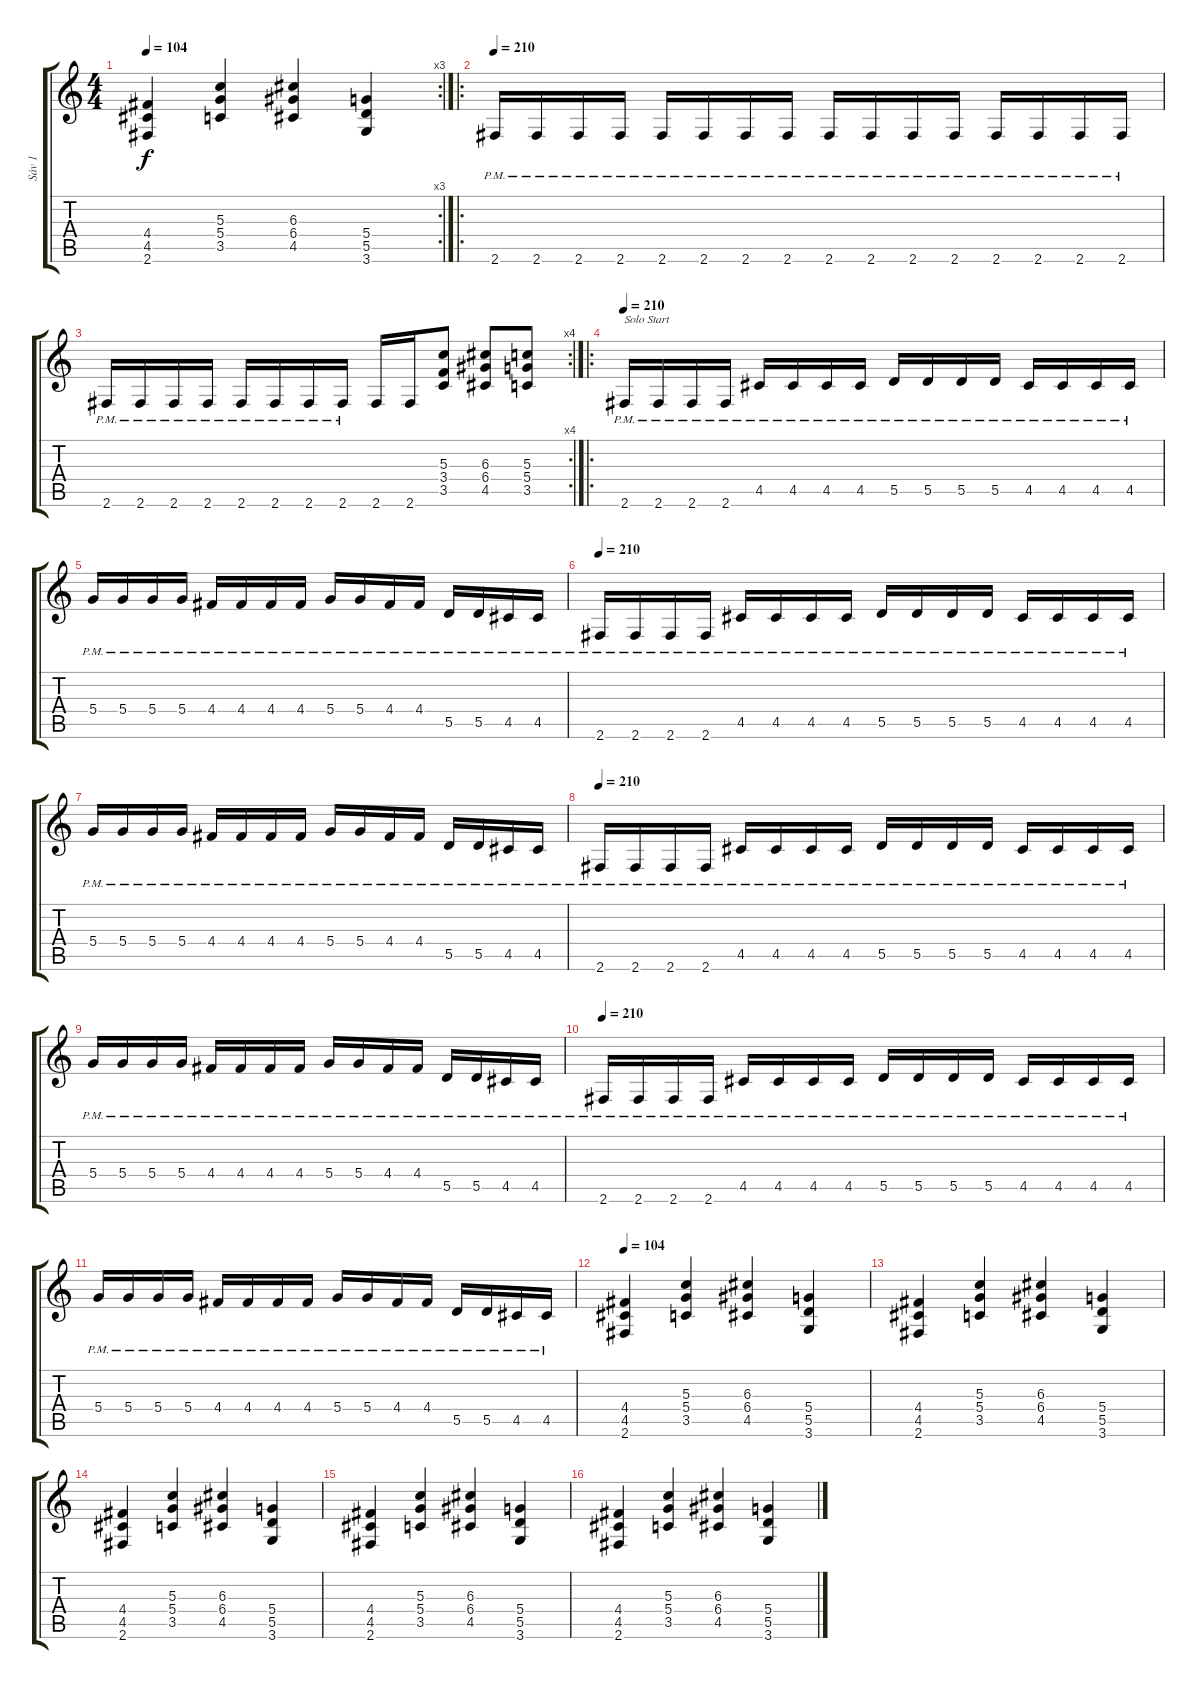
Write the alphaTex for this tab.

\track ("Sáv 1" "Sáv 1") {instrument distortionguitar}
\staff {score tabs}
\tuning (E4 B3 G3 D3 A2 E2) {hide}
\rc 3
\ts (4 4)
\tempo 104
\clef g2
\ks c
(4.4 4.5 2.6).4{dy f} (5.3 5.4 3.5).4 (6.3 6.4 4.5).4 (5.4 5.5 3.6).4 |
\ro
\tempo 210
2.6{pm}.16 2.6{pm}.16 2.6{pm}.16 2.6{pm}.16 2.6{pm}.16 2.6{pm}.16 2.6{pm}.16 2.6{pm}.16 2.6{pm}.16 2.6{pm}.16 2.6{pm}.16 2.6{pm}.16 2.6{pm}.16 2.6{pm}.16 2.6{pm}.16 2.6{pm}.16 |
\rc 4
2.6{pm}.16 2.6{pm}.16 2.6{pm}.16 2.6{pm}.16 2.6{pm}.16 2.6{pm}.16 2.6{pm}.16 2.6{pm}.16 2.6.16 2.6.16 (5.3 3.4 3.5).8 (6.3 6.4 4.5).8 (5.3 5.4 3.5).8 |
\ro
\tempo 210
2.6{pm}.16{txt "Solo Start"} 2.6{pm}.16 2.6{pm}.16 2.6{pm}.16 4.5{pm}.16 4.5{pm}.16 4.5{pm}.16 4.5{pm}.16 5.5{pm}.16 5.5{pm}.16 5.5{pm}.16 5.5{pm}.16 4.5{pm}.16 4.5{pm}.16 4.5{pm}.16 4.5{pm}.16 |
5.4{pm}.16 5.4{pm}.16 5.4{pm}.16 5.4{pm}.16 4.4{pm}.16 4.4{pm}.16 4.4{pm}.16 4.4{pm}.16 5.4{pm}.16 5.4{pm}.16 4.4{pm}.16 4.4{pm}.16 5.5{pm}.16 5.5{pm}.16 4.5{pm}.16 4.5{pm}.16 |
\tempo 210
2.6{pm}.16 2.6{pm}.16 2.6{pm}.16 2.6{pm}.16 4.5{pm}.16 4.5{pm}.16 4.5{pm}.16 4.5{pm}.16 5.5{pm}.16 5.5{pm}.16 5.5{pm}.16 5.5{pm}.16 4.5{pm}.16 4.5{pm}.16 4.5{pm}.16 4.5{pm}.16 |
5.4{pm}.16 5.4{pm}.16 5.4{pm}.16 5.4{pm}.16 4.4{pm}.16 4.4{pm}.16 4.4{pm}.16 4.4{pm}.16 5.4{pm}.16 5.4{pm}.16 4.4{pm}.16 4.4{pm}.16 5.5{pm}.16 5.5{pm}.16 4.5{pm}.16 4.5{pm}.16 |
\tempo 210
2.6{pm}.16 2.6{pm}.16 2.6{pm}.16 2.6{pm}.16 4.5{pm}.16 4.5{pm}.16 4.5{pm}.16 4.5{pm}.16 5.5{pm}.16 5.5{pm}.16 5.5{pm}.16 5.5{pm}.16 4.5{pm}.16 4.5{pm}.16 4.5{pm}.16 4.5{pm}.16 |
5.4{pm}.16 5.4{pm}.16 5.4{pm}.16 5.4{pm}.16 4.4{pm}.16 4.4{pm}.16 4.4{pm}.16 4.4{pm}.16 5.4{pm}.16 5.4{pm}.16 4.4{pm}.16 4.4{pm}.16 5.5{pm}.16 5.5{pm}.16 4.5{pm}.16 4.5{pm}.16 |
\tempo 210
2.6{pm}.16 2.6{pm}.16 2.6{pm}.16 2.6{pm}.16 4.5{pm}.16 4.5{pm}.16 4.5{pm}.16 4.5{pm}.16 5.5{pm}.16 5.5{pm}.16 5.5{pm}.16 5.5{pm}.16 4.5{pm}.16 4.5{pm}.16 4.5{pm}.16 4.5{pm}.16 |
5.4{pm}.16 5.4{pm}.16 5.4{pm}.16 5.4{pm}.16 4.4{pm}.16 4.4{pm}.16 4.4{pm}.16 4.4{pm}.16 5.4{pm}.16 5.4{pm}.16 4.4{pm}.16 4.4{pm}.16 5.5{pm}.16 5.5{pm}.16 4.5{pm}.16 4.5{pm}.16 |
\tempo 104
(4.4 4.5 2.6).4 (5.3 5.4 3.5).4 (6.3 6.4 4.5).4 (5.4 5.5 3.6).4 |
(4.4 4.5 2.6).4 (5.3 5.4 3.5).4 (6.3 6.4 4.5).4 (5.4 5.5 3.6).4 |
(4.4 4.5 2.6).4 (5.3 5.4 3.5).4 (6.3 6.4 4.5).4 (5.4 5.5 3.6).4 |
(4.4 4.5 2.6).4 (5.3 5.4 3.5).4 (6.3 6.4 4.5).4 (5.4 5.5 3.6).4 |
(4.4 4.5 2.6).4 (5.3 5.4 3.5).4 (6.3 6.4 4.5).4 (5.4 5.5 3.6).4
